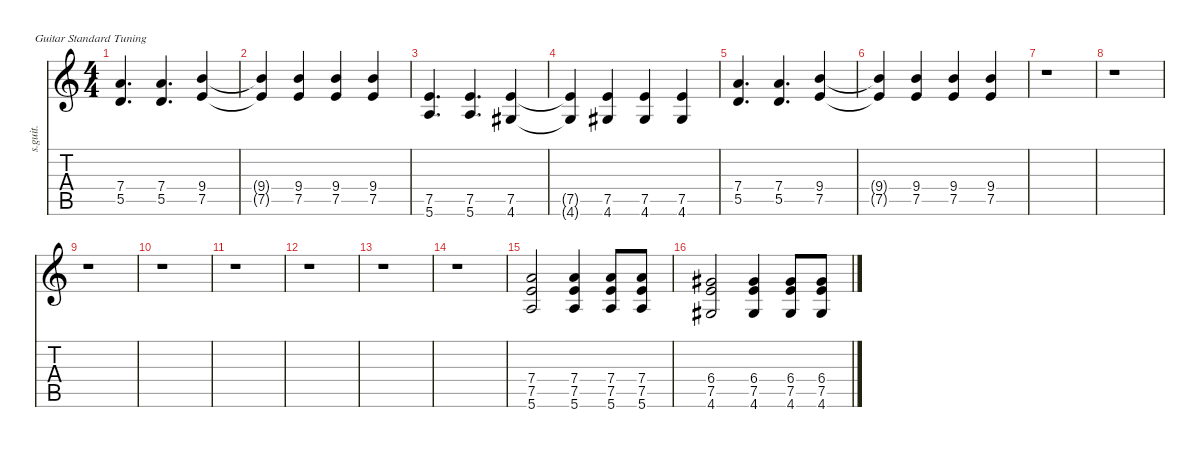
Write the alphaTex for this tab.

\defaultSystemsLayout 4
\hideDynamics
\bracketExtendMode nobrackets
\track ("" "s.guit.") {instrument distortionguitar}
\staff {score tabs}
\tuning (E4 B3 G3 D3 A2 E2)
\ts (4 4)
\tempo (190 hide)
\clef g2
\ks c
(7.4 5.5).4{d dy f} (7.4 5.5).4{d} (9.4 7.5).4 |
(9.4{t} 7.5{t}).4 (9.4 7.5).4 (9.4 7.5).4 (9.4 7.5).4 |
(7.5 5.6).4{d} (7.5 5.6).4{d} (7.5 4.6{acc #}).4 |
(7.5{t} 4.6{t acc #}).4 (7.5 4.6{acc #}).4 (7.5 4.6{acc #}).4 (7.5 4.6{acc #}).4 |
(7.4 5.5).4{d} (7.4 5.5).4{d} (9.4 7.5).4 |
(9.4{t} 7.5{t}).4 (9.4 7.5).4 (9.4 7.5).4 (9.4 7.5).4 |
r.1 |
r.1 |
r.1 |
r.1 |
r.1 |
r.1 |
r.1 |
r.1 |
(7.4 7.5 5.6).2 (7.4 7.5 5.6).4 (7.4 7.5 5.6).8 (7.4 7.5 5.6).8 |
(6.4{acc #} 7.5 4.6{acc #}).2 (6.4{acc #} 7.5 4.6{acc #}).4 (6.4{acc #} 7.5 4.6{acc #}).8 (6.4{acc #} 7.5 4.6{acc #}).8
